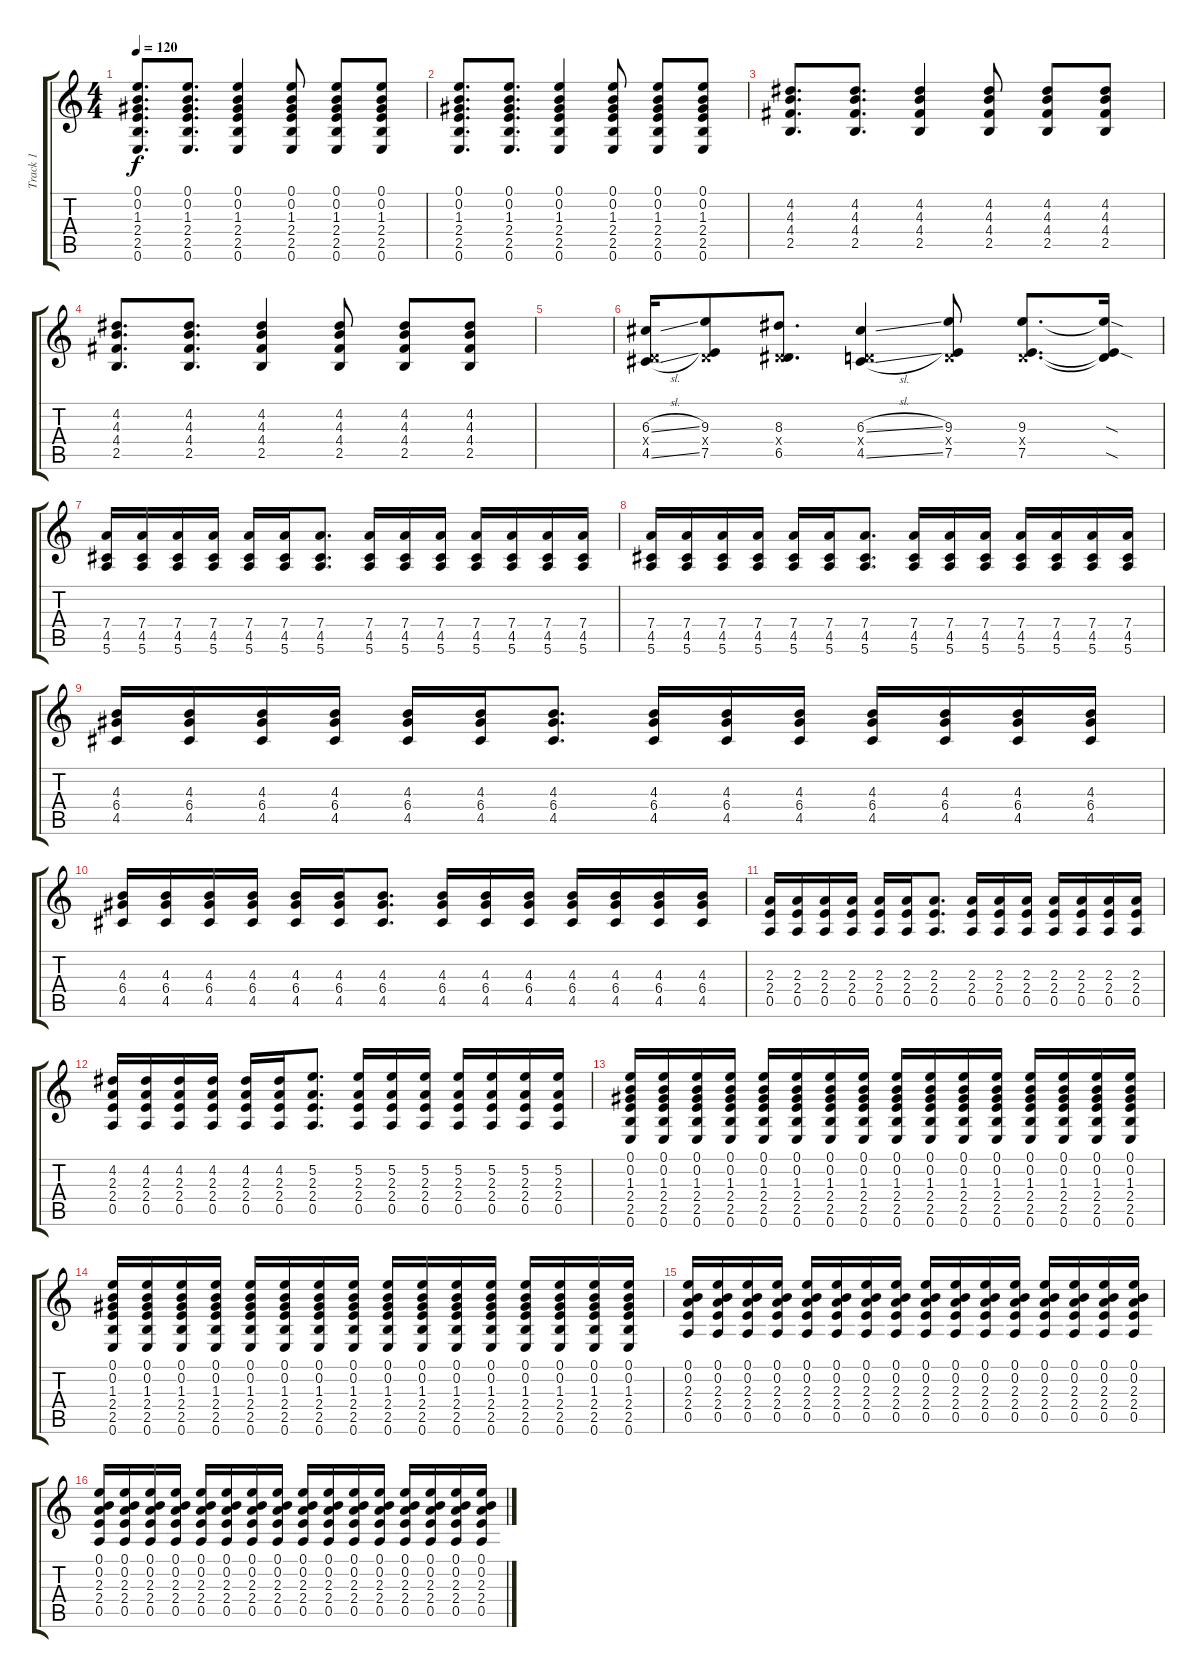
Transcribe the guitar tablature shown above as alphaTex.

\track ("Track 1" "Track 1") {instrument distortionguitar}
\staff {score tabs}
\tuning (E4 B3 G3 D3 A2 E2) {hide}
\ts (4 4)
\tempo 120
\clef g2
\ks c
(0.1 0.2 1.3 2.4 2.5 0.6).8{d dy f} (0.1 0.2 1.3 2.4 2.5 0.6).8{d} (0.1 0.2 1.3 2.4 2.5 0.6).4 (0.1 0.2 1.3 2.4 2.5 0.6).8 (0.1 0.2 1.3 2.4 2.5 0.6).8 (0.1 0.2 1.3 2.4 2.5 0.6).8 |
(0.1 0.2 1.3 2.4 2.5 0.6).8{d} (0.1 0.2 1.3 2.4 2.5 0.6).8{d} (0.1 0.2 1.3 2.4 2.5 0.6).4 (0.1 0.2 1.3 2.4 2.5 0.6).8 (0.1 0.2 1.3 2.4 2.5 0.6).8 (0.1 0.2 1.3 2.4 2.5 0.6).8 |
(4.2 4.3 4.4 2.5).8{d} (4.2 4.3 4.4 2.5).8{d} (4.2 4.3 4.4 2.5).4 (4.2 4.3 4.4 2.5).8 (4.2 4.3 4.4 2.5).8 (4.2 4.3 4.4 2.5).8 |
(4.2 4.3 4.4 2.5).8{d} (4.2 4.3 4.4 2.5).8{d} (4.2 4.3 4.4 2.5).4 (4.2 4.3 4.4 2.5).8 (4.2 4.3 4.4 2.5).8 (4.2 4.3 4.4 2.5).8 |
|
(6.3{sl} 0.4{x} 4.5{sl}).16 (9.3 0.4{x} 7.5).8 (8.3 0.4{x} 6.5).8{d} (6.3{sl} 0.4{x} 4.5{sl}).4 (9.3 0.4{x} 7.5).8 (9.3 0.4{x} 7.5).8{d} (9.3{sod t} 0.4{t} 7.5{sod t}).16 |
(7.4 4.5 5.6).16 (7.4 4.5 5.6).16 (7.4 4.5 5.6).16 (7.4 4.5 5.6).16 (7.4 4.5 5.6).16 (7.4 4.5 5.6).16 (7.4 4.5 5.6).8{d} (7.4 4.5 5.6).16 (7.4 4.5 5.6).16 (7.4 4.5 5.6).16 (7.4 4.5 5.6).16 (7.4 4.5 5.6).16 (7.4 4.5 5.6).16 (7.4 4.5 5.6).16 |
(7.4 4.5 5.6).16 (7.4 4.5 5.6).16 (7.4 4.5 5.6).16 (7.4 4.5 5.6).16 (7.4 4.5 5.6).16 (7.4 4.5 5.6).16 (7.4 4.5 5.6).8{d} (7.4 4.5 5.6).16 (7.4 4.5 5.6).16 (7.4 4.5 5.6).16 (7.4 4.5 5.6).16 (7.4 4.5 5.6).16 (7.4 4.5 5.6).16 (7.4 4.5 5.6).16 |
(4.3 6.4 4.5).16 (4.3 6.4 4.5).16 (4.3 6.4 4.5).16 (4.3 6.4 4.5).16 (4.3 6.4 4.5).16 (4.3 6.4 4.5).16 (4.3 6.4 4.5).8{d} (4.3 6.4 4.5).16 (4.3 6.4 4.5).16 (4.3 6.4 4.5).16 (4.3 6.4 4.5).16 (4.3 6.4 4.5).16 (4.3 6.4 4.5).16 (4.3 6.4 4.5).16 |
(4.3 6.4 4.5).16 (4.3 6.4 4.5).16 (4.3 6.4 4.5).16 (4.3 6.4 4.5).16 (4.3 6.4 4.5).16 (4.3 6.4 4.5).16 (4.3 6.4 4.5).8{d} (4.3 6.4 4.5).16 (4.3 6.4 4.5).16 (4.3 6.4 4.5).16 (4.3 6.4 4.5).16 (4.3 6.4 4.5).16 (4.3 6.4 4.5).16 (4.3 6.4 4.5).16 |
(2.3 2.4 0.5).16 (2.3 2.4 0.5).16 (2.3 2.4 0.5).16 (2.3 2.4 0.5).16 (2.3 2.4 0.5).16 (2.3 2.4 0.5).16 (2.3 2.4 0.5).8{d} (2.3 2.4 0.5).16 (2.3 2.4 0.5).16 (2.3 2.4 0.5).16 (2.3 2.4 0.5).16 (2.3 2.4 0.5).16 (2.3 2.4 0.5).16 (2.3 2.4 0.5).16 |
(4.2 2.3 2.4 0.5).16 (4.2 2.3 2.4 0.5).16 (4.2 2.3 2.4 0.5).16 (4.2 2.3 2.4 0.5).16 (4.2 2.3 2.4 0.5).16 (4.2 2.3 2.4 0.5).16 (5.2 2.3 2.4 0.5).8{d} (5.2 2.3 2.4 0.5).16 (5.2 2.3 2.4 0.5).16 (5.2 2.3 2.4 0.5).16 (5.2 2.3 2.4 0.5).16 (5.2 2.3 2.4 0.5).16 (5.2 2.3 2.4 0.5).16 (5.2 2.3 2.4 0.5).16 |
(0.1 0.2 1.3 2.4 2.5 0.6).16 (0.1 0.2 1.3 2.4 2.5 0.6).16 (0.1 0.2 1.3 2.4 2.5 0.6).16 (0.1 0.2 1.3 2.4 2.5 0.6).16 (0.1 0.2 1.3 2.4 2.5 0.6).16 (0.1 0.2 1.3 2.4 2.5 0.6).16 (0.1 0.2 1.3 2.4 2.5 0.6).16 (0.1 0.2 1.3 2.4 2.5 0.6).16 (0.1 0.2 1.3 2.4 2.5 0.6).16 (0.1 0.2 1.3 2.4 2.5 0.6).16 (0.1 0.2 1.3 2.4 2.5 0.6).16 (0.1 0.2 1.3 2.4 2.5 0.6).16 (0.1 0.2 1.3 2.4 2.5 0.6).16 (0.1 0.2 1.3 2.4 2.5 0.6).16 (0.1 0.2 1.3 2.4 2.5 0.6).16 (0.1 0.2 1.3 2.4 2.5 0.6).16 |
(0.1 0.2 1.3 2.4 2.5 0.6).16 (0.1 0.2 1.3 2.4 2.5 0.6).16 (0.1 0.2 1.3 2.4 2.5 0.6).16 (0.1 0.2 1.3 2.4 2.5 0.6).16 (0.1 0.2 1.3 2.4 2.5 0.6).16 (0.1 0.2 1.3 2.4 2.5 0.6).16 (0.1 0.2 1.3 2.4 2.5 0.6).16 (0.1 0.2 1.3 2.4 2.5 0.6).16 (0.1 0.2 1.3 2.4 2.5 0.6).16 (0.1 0.2 1.3 2.4 2.5 0.6).16 (0.1 0.2 1.3 2.4 2.5 0.6).16 (0.1 0.2 1.3 2.4 2.5 0.6).16 (0.1 0.2 1.3 2.4 2.5 0.6).16 (0.1 0.2 1.3 2.4 2.5 0.6).16 (0.1 0.2 1.3 2.4 2.5 0.6).16 (0.1 0.2 1.3 2.4 2.5 0.6).16 |
(0.1 0.2 2.3 2.4 0.5).16 (0.1 0.2 2.3 2.4 0.5).16 (0.1 0.2 2.3 2.4 0.5).16 (0.1 0.2 2.3 2.4 0.5).16 (0.1 0.2 2.3 2.4 0.5).16 (0.1 0.2 2.3 2.4 0.5).16 (0.1 0.2 2.3 2.4 0.5).16 (0.1 0.2 2.3 2.4 0.5).16 (0.1 0.2 2.3 2.4 0.5).16 (0.1 0.2 2.3 2.4 0.5).16 (0.1 0.2 2.3 2.4 0.5).16 (0.1 0.2 2.3 2.4 0.5).16 (0.1 0.2 2.3 2.4 0.5).16 (0.1 0.2 2.3 2.4 0.5).16 (0.1 0.2 2.3 2.4 0.5).16 (0.1 0.2 2.3 2.4 0.5).16 |
(0.1 0.2 2.3 2.4 0.5).16 (0.1 0.2 2.3 2.4 0.5).16 (0.1 0.2 2.3 2.4 0.5).16 (0.1 0.2 2.3 2.4 0.5).16 (0.1 0.2 2.3 2.4 0.5).16 (0.1 0.2 2.3 2.4 0.5).16 (0.1 0.2 2.3 2.4 0.5).16 (0.1 0.2 2.3 2.4 0.5).16 (0.1 0.2 2.3 2.4 0.5).16 (0.1 0.2 2.3 2.4 0.5).16 (0.1 0.2 2.3 2.4 0.5).16 (0.1 0.2 2.3 2.4 0.5).16 (0.1 0.2 2.3 2.4 0.5).16 (0.1 0.2 2.3 2.4 0.5).16 (0.1 0.2 2.3 2.4 0.5).16 (0.1 0.2 2.3 2.4 0.5).16
